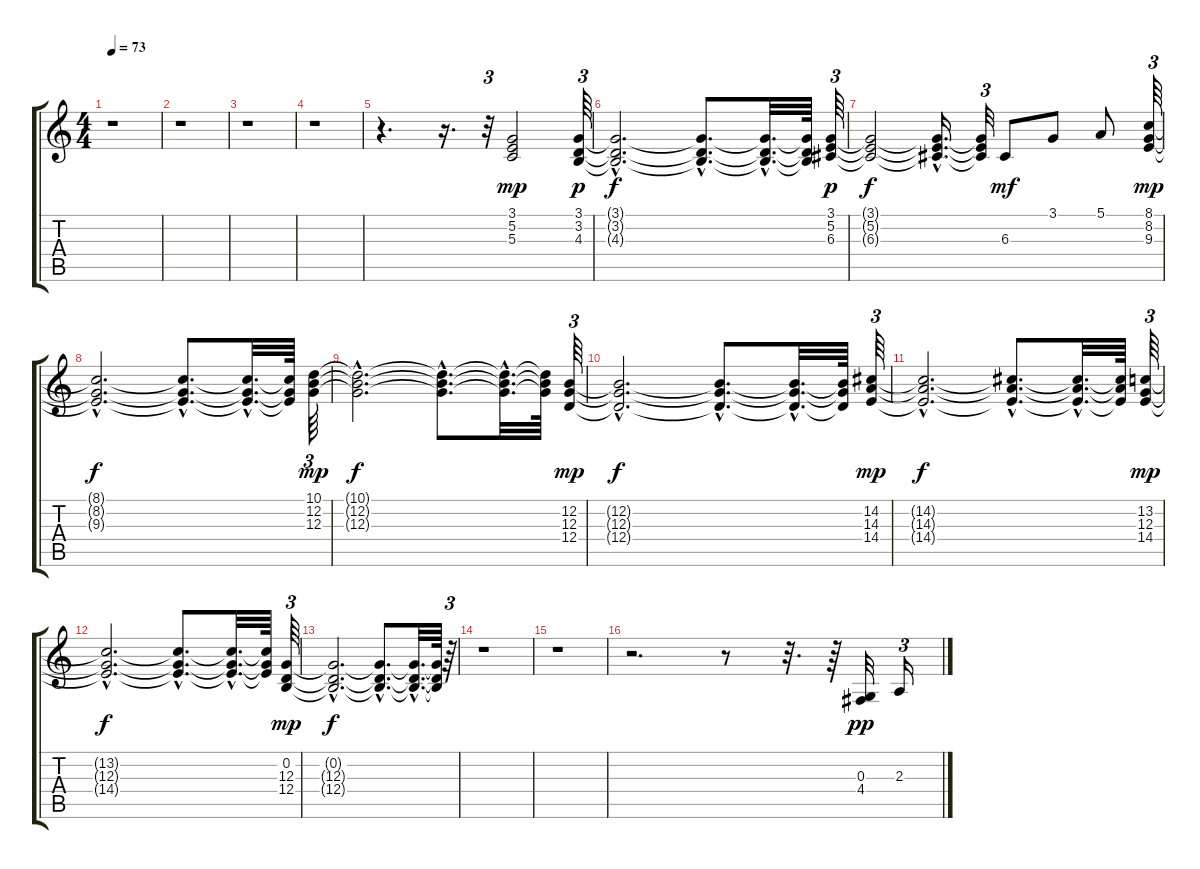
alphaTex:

\track "" {instrument stringensemble1}
\staff {score tabs}
\tuning (E4 B3 G3 D3 A2 E2) {hide}
\ts (4 4)
\tempo 73
\clef g2
\ks c
r.1{dy f} |
r.1 |
r.1 |
r.1 |
r.4{d} r.16{d} r.32{tu (3 2)} (3.1 5.2 5.3).2{dy mp} (3.1 3.2 4.3).64{tu (3 2) dy p} |
(3.1{hac t} 3.2{hac t} 4.3{hac t}).2{d dy f} (3.1{hac t} 3.2{hac t} 4.3{hac t}).8{d} (3.1{hac t} 3.2{hac t} 4.3{hac t}).32{d} (3.1{t} 3.2{t} 4.3{t}).64 (3.1 5.2 6.3).64{tu (3 2) dy p} |
(3.1{t} 5.2{t} 6.3{t}).2{dy f} (3.1{hac t} 5.2{hac t} 6.3{hac t}).16{d} (3.1{t} 5.2{t} 6.3{t}).32{tu (3 2)} 6.3.8{dy mf} 3.1.8 5.1.8 (8.1 8.2 9.3).64{tu (3 2) dy mp} |
(8.1{hac t} 8.2{hac t} 9.3{hac t}).2{d dy f} (8.1{hac t} 8.2{hac t} 9.3{hac t}).8{d} (8.1{hac t} 8.2{hac t} 9.3{hac t}).32{d} (8.1{t} 8.2{t} 9.3{t}).64 (10.1 12.2 12.3).64{tu (3 2) dy mp} |
(10.1{hac t} 12.2{hac t} 12.3{hac t}).2{d dy f} (10.1{hac t} 12.2{hac t} 12.3{hac t}).8{d} (10.1{hac t} 12.2{hac t} 12.3{hac t}).32{d} (10.1{t} 12.2{t} 12.3{t}).64 (12.2 12.3 12.4).64{tu (3 2) dy mp} |
(12.2{hac t} 12.3{hac t} 12.4{hac t}).2{d dy f} (12.2{hac t} 12.3{hac t} 12.4{hac t}).8{d} (12.2{hac t} 12.3{hac t} 12.4{hac t}).32{d} (12.2{t} 12.3{t} 12.4{t}).64 (14.2 14.3 14.4).64{tu (3 2) dy mp} |
(14.2{hac t} 14.3{hac t} 14.4{hac t}).2{d dy f} (14.2{hac t} 14.3{hac t} 14.4{hac t}).8{d} (14.2{hac t} 14.3{hac t} 14.4{hac t}).32{d} (14.2{t} 14.3{t} 14.4{t}).64 (13.2 12.3 14.4).64{tu (3 2) dy mp} |
(13.2{hac t} 12.3{hac t} 14.4{hac t}).2{d dy f} (13.2{hac t} 12.3{hac t} 14.4{hac t}).8{d} (13.2{hac t} 12.3{hac t} 14.4{hac t}).32{d} (13.2{t} 12.3{t} 14.4{t}).64 (0.2 12.3 12.4).64{tu (3 2) dy mp} |
(0.2{hac t} 12.3{hac t} 12.4{hac t}).2{d dy f} (0.2{hac t} 12.3{hac t} 12.4{hac t}).8{d} (0.2{hac t} 12.3{hac t} 12.4{hac t}).32{d} (0.2{t} 12.3{t} 12.4{t}).64 r.64{tu (3 2)} |
r.1 |
r.1 |
r.2{d} r.8 r.32{d} r.64 (0.3 4.4).32{dy pp} 2.3.16{tu (3 2)}
